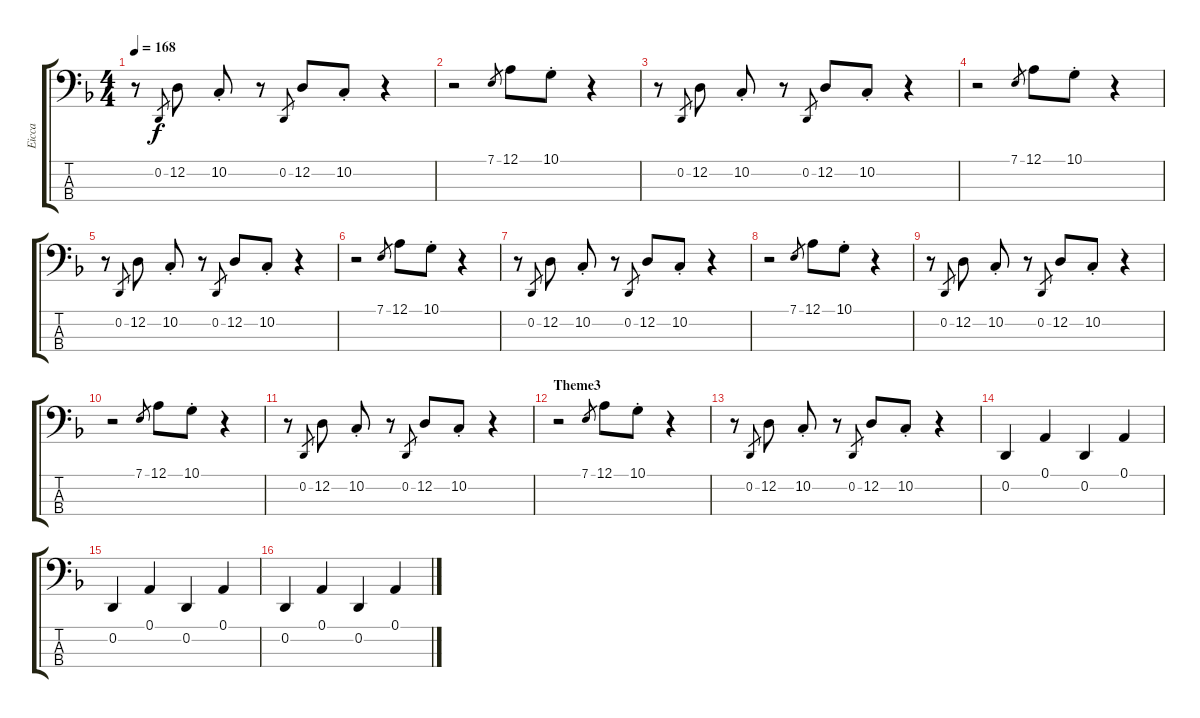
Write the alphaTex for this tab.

\track ("Eicca" "Eicca") {instrument cello}
\staff {score tabs}
\tuning (A2 D2 G1 C1) {hide}
\ts (4 4)
\tempo 168
\clef f4
\ks f
r.8{dy f} 0.2.8{gr} 12.2.8 10.2{st}.8 r.8 0.2.8{gr} 12.2.8 10.2{st}.8 r.4 |
r.2 7.1.8{gr} 12.1.8 10.1{st}.8 r.4 |
r.8 0.2.8{gr} 12.2.8 10.2{st}.8 r.8 0.2.8{gr} 12.2.8 10.2{st}.8 r.4 |
r.2 7.1.8{gr} 12.1.8 10.1{st}.8 r.4 |
r.8 0.2.8{gr} 12.2.8 10.2{st}.8 r.8 0.2.8{gr} 12.2.8 10.2{st}.8 r.4 |
r.2 7.1.8{gr} 12.1.8 10.1{st}.8 r.4 |
r.8 0.2.8{gr} 12.2.8 10.2{st}.8 r.8 0.2.8{gr} 12.2.8 10.2{st}.8 r.4 |
r.2 7.1.8{gr} 12.1.8 10.1{st}.8 r.4 |
r.8 0.2.8{gr} 12.2.8 10.2{st}.8 r.8 0.2.8{gr} 12.2.8 10.2{st}.8 r.4 |
r.2 7.1.8{gr} 12.1.8 10.1{st}.8 r.4 |
r.8 0.2.8{gr} 12.2.8 10.2{st}.8 r.8 0.2.8{gr} 12.2.8 10.2{st}.8 r.4 |
\section ("" "Theme3")
r.2 7.1.8{gr} 12.1.8 10.1{st}.8 r.4 |
r.8 0.2.8{gr} 12.2.8 10.2{st}.8 r.8 0.2.8{gr} 12.2.8 10.2{st}.8 r.4 |
0.2.4 0.1.4 0.2.4 0.1.4 |
0.2.4 0.1.4 0.2.4 0.1.4 |
0.2.4 0.1.4 0.2.4 0.1.4
